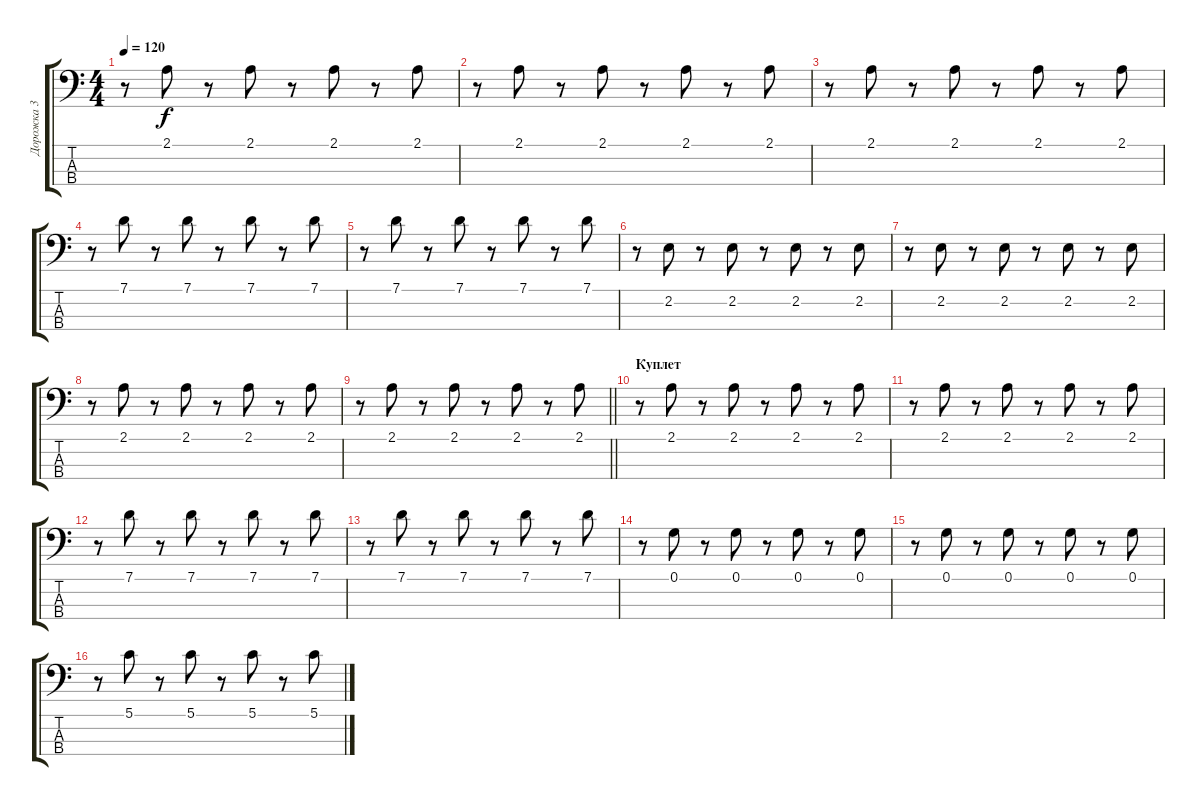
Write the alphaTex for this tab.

\track ("Дорожка 3" "Дорожка 3") {instrument synthbass1}
\staff {score tabs}
\tuning (G2 D2 A1 E1) {hide}
\ts (4 4)
\tempo 120
\clef f4
\ks c
r.8{dy f} 2.1.8 r.8 2.1.8 r.8 2.1.8 r.8 2.1.8 |
r.8 2.1.8 r.8 2.1.8 r.8 2.1.8 r.8 2.1.8 |
r.8 2.1.8 r.8 2.1.8 r.8 2.1.8 r.8 2.1.8 |
r.8 7.1.8 r.8 7.1.8 r.8 7.1.8 r.8 7.1.8 |
r.8 7.1.8 r.8 7.1.8 r.8 7.1.8 r.8 7.1.8 |
r.8 2.2.8 r.8 2.2.8 r.8 2.2.8 r.8 2.2.8 |
r.8 2.2.8 r.8 2.2.8 r.8 2.2.8 r.8 2.2.8 |
r.8 2.1.8 r.8 2.1.8 r.8 2.1.8 r.8 2.1.8 |
\barLineRight lightlight
r.8 2.1.8 r.8 2.1.8 r.8 2.1.8 r.8 2.1.8 |
\section ("" "Куплет")
r.8 2.1.8 r.8 2.1.8 r.8 2.1.8 r.8 2.1.8 |
r.8 2.1.8 r.8 2.1.8 r.8 2.1.8 r.8 2.1.8 |
r.8 7.1.8 r.8 7.1.8 r.8 7.1.8 r.8 7.1.8 |
r.8 7.1.8 r.8 7.1.8 r.8 7.1.8 r.8 7.1.8 |
r.8 0.1.8 r.8 0.1.8 r.8 0.1.8 r.8 0.1.8 |
r.8 0.1.8 r.8 0.1.8 r.8 0.1.8 r.8 0.1.8 |
r.8 5.1.8 r.8 5.1.8 r.8 5.1.8 r.8 5.1.8
